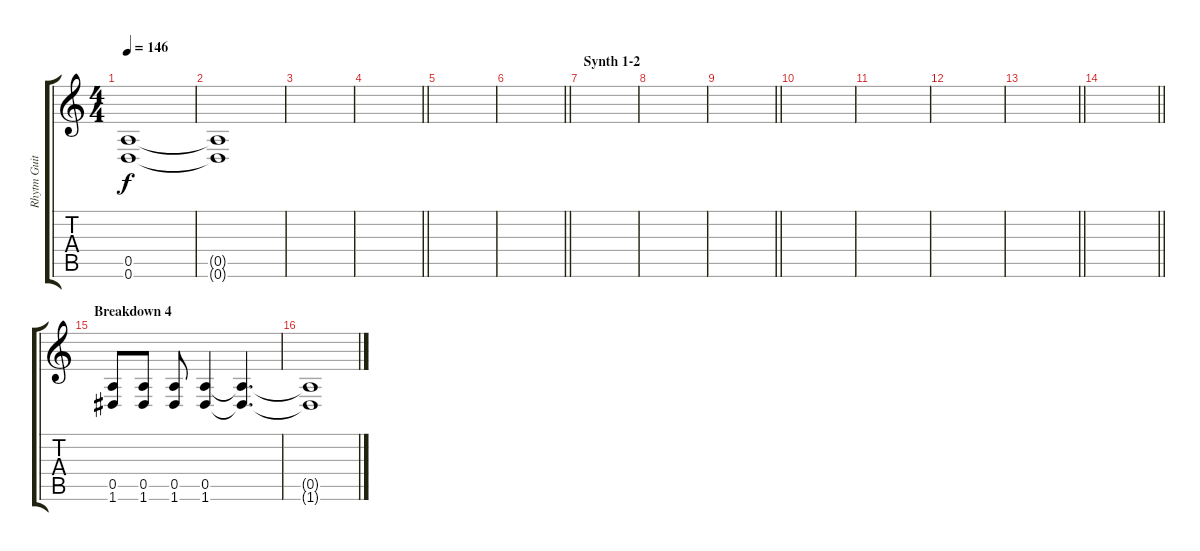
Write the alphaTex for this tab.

\track ("Rhytm Guitar" "Rhytm Guit") {instrument distortionguitar}
\staff {score tabs}
\tuning (E4 B3 G3 D3 A2 D2) {hide}
\ts (4 4)
\tempo 146
\clef g2
\ks c
(0.5{t} 0.6{t}).1{dy f} |
(0.5{t} 0.6{t}).1 |
|
\barLineRight lightlight
|
|
\barLineRight lightlight
|
\section ("" "Synth 1-2")
|
|
\barLineRight lightlight
|
|
|
|
\barLineRight lightlight
|
\barLineRight lightlight
|
\section ("" "Breakdown 4")
(0.5 1.6).8 (0.5 1.6).8 (0.5 1.6).8 (0.5 1.6).4 (0.5{t} 1.6{t}).4{d} |
(0.5{t} 1.6{t}).1
